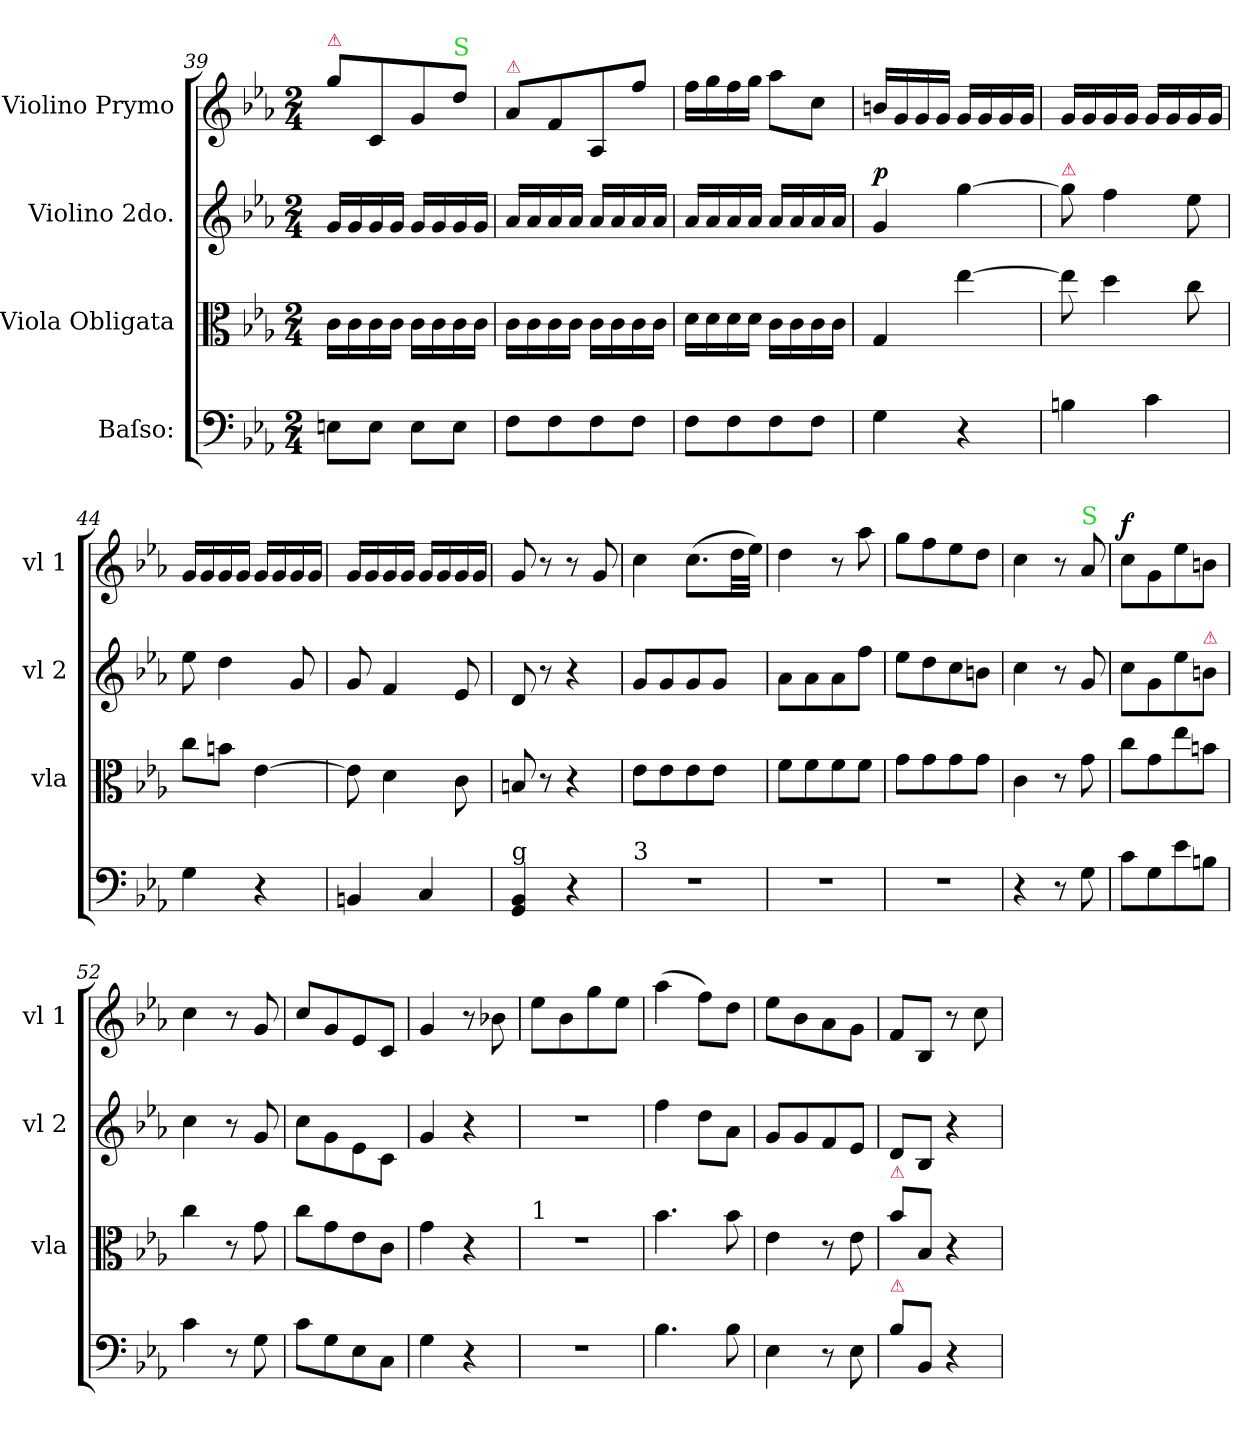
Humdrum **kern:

**kern	**kern	**dynam	**kern	**dynam	**kern	**dynam
*part4	*part3	*part3	*part2	*part2	*part1	*part1
*staff4	*staff3	*staff3	*staff2	*staff2	*staff1	*staff1
*I"Baſso:	*I"Viola Obligata	*	*I"Violino 2do.	*	*I"Violino Prymo	*
*	*I'vla	*	*I'vl 2	*	*I'vl 1	*
*clefF4	*clefC3	*	*clefG2	*	*clefG2	*
*k[b-e-a-]	*k[b-e-a-]	*	*k[b-e-a-]	*	*k[b-e-a-]	*
*E-:	*E-:	*	*E-:	*	*E-:	*
*M2/4	*M2/4	*	*M2/4	*	*M2/4	*
=39	=39	=39	=39	=39	=39	=39
!	!	!	!	!	!LO:TX:a:color=crimson:t=⚠	!
8En\L	16c\LL	.	16g/LL	.	8gg\L	.
.	16c\	.	16g/	.	.	.
8E\J	16c\	.	16g/	.	8c/	.
.	16c\JJ	.	16g/JJ	.	.	.
8E\L	16c\LL	.	16g/LL	.	8g/	.
.	16c\	.	16g/	.	.	.
!	!	!	!	!	!LO:TX:a:color=limegreen:t=S	!
8E\J	16c\	.	16g/	.	8dd/J	.
.	16c\JJ	.	16g/JJ	.	.	.
=40	=40	=40	=40	=40	=40	=40
!	!	!	!	!	!LO:TX:a:color=crimson:t=⚠	!
8F\L	16c\LL	.	16a-/LL	.	8a-/L	.
.	16c\	.	16a-/	.	.	.
8F\	16c\	.	16a-/	.	8f/	.
.	16c\JJ	.	16a-/JJ	.	.	.
8F\	16c\LL	.	16a-/LL	.	8A-/	.
.	16c\	.	16a-/	.	.	.
8F\J	16c\	.	16a-/	.	8ff\J	.
.	16c\JJ	.	16a-/JJ	.	.	.
=41	=41	=41	=41	=41	=41	=41
8F\L	16d\LL	.	16a-/LL	.	16ff\LL	.
.	16d\	.	16a-/	.	16gg\	.
8F\	16d\	.	16a-/	.	16ff\	.
.	16d\JJ	.	16a-/JJ	.	16gg\JJ	.
8F\	16c\LL	.	16a-/LL	.	8aa-\L	.
.	16c\	.	16a-/	.	.	.
8F\J	16c\	.	16a-/	.	8cc\J	.
.	16c\JJ	.	16a-/JJ	.	.	.
=42	=42	=42	=42	=42	=42	=42
!	!	!	!	!LO:DY:a	!	!LO:DY:a
4G\	4G/	.	4g/	p	16bn/LL	pi&colon;
.	.	.	.	.	16g/	.
.	.	.	.	.	16g/	.
.	.	.	.	.	16g/JJ	.
4r	[4ee-\	po&colon;	[4gg\	.	16g/LL	.
.	.	.	.	.	16g/	.
.	.	.	.	.	16g/	.
.	.	.	.	.	16g/JJ	.
=43	=43	=43	=43	=43	=43	=43
!	!	!	!LO:TX:a:color=crimson:t=⚠	!	!	!
4Bn\	8ee-\]	.	8gg\]	.	16g/LL	.
.	.	.	.	.	16g/	.
.	4dd\	.	4ff\	.	16g/	.
.	.	.	.	.	16g/JJ	.
4c\	.	.	.	.	16g/LL	.
.	.	.	.	.	16g/	.
.	8cc\	.	8ee-\	.	16g/	.
.	.	.	.	.	16g/JJ	.
=44	=44	=44	=44	=44	=44	=44
4G\	8cc\L	.	8ee-\	.	16g/LL	.
.	.	.	.	.	16g/	.
.	8bn\J	.	4dd\	.	16g/	.
.	.	.	.	.	16g/JJ	.
4r	[4e-\	.	.	.	16g/LL	.
.	.	.	.	.	16g/	.
.	.	.	8g/	.	16g/	.
.	.	.	.	.	16g/JJ	.
=45	=45	=45	=45	=45	=45	=45
4BBn/	8e-\]	.	8g/	.	16g/LL	.
.	.	.	.	.	16g/	.
.	4d\	.	4f/	.	16g/	.
.	.	.	.	.	16g/JJ	.
4C/	.	.	.	.	16g/LL	.
.	.	.	.	.	16g/	.
.	8c\	.	8e-/	.	16g/	.
.	.	.	.	.	16g/JJ	.
=46	=46	=46	=46	=46	=46	=46
!LO:TX:a:t=g	!	!	!	!	!	!
4GG/ 4BB-/	8Bn/	.	8d/	.	8g/	.
.	8r	.	8r	.	8r	.
4r	4r	.	4r	.	8r	.
.	.	.	.	.	8g/	.
=47	=47	=47	=47	=47	=47	=47
!LO:TX:a:t=3	!	!	!	!	!	!
2r	8e-\L	.	8g/L	.	4cc\	.
.	8e-\	.	8g/	.	.	.
.	8e-\	.	8g/	.	(8.cc\L	.
.	8e-\J	.	8g/J	.	.	.
.	.	.	.	.	32dd\LL	.
.	.	.	.	.	32ee-\JJJ)	.
=48	=48	=48	=48	=48	=48	=48
2r	8f\L	.	8a-\L	.	4dd\	.
.	8f\	.	8a-\	.	.	.
.	8f\	.	8a-\	.	8r	.
.	8f\J	.	8ff\J	.	8aa-\	.
=49	=49	=49	=49	=49	=49	=49
2r	8g\L	.	8ee-\L	.	8gg\L	.
.	8g\	.	8dd\	.	8ff\	.
.	8g\	.	8cc\	.	8ee-\	.
.	8g\J	.	8bn\J	.	8dd\J	.
=50	=50	=50	=50	=50	=50	=50
4r	4c\	.	4cc\	.	4cc\	.
8r	8r	.	8r	.	8r	.
!	!	!	!	!	!LO:TX:a:color=limegreen:t=S	!
8G\	8g\	.	8g/	.	8a-/	.
=51	=51	=51	=51	=51	=51	=51
!	!	!	!	!	!	!LO:DY:a
8c\L	8cc\L	.	8cc\L	.	8cc\L	f
8G\	8g\	.	8g\	.	8g\	.
8e-\	8ee-\	.	8ee-\	.	8ee-\	.
!	!	!	!LO:TX:a:color=crimson:t=⚠	!	!	!
8Bn\J	8bn\J	.	8bn\J	.	8bn\J	.
=52	=52	=52	=52	=52	=52	=52
4c\	4cc\	.	4cc\	.	4cc\	.
8r	8r	.	8r	.	8r	.
8G\	8g\	.	8g/	.	8g/	.
=53	=53	=53	=53	=53	=53	=53
8c\L	8cc\L	.	8cc\L	.	8cc/L	.
8G\	8g\	.	8g\	.	8g/	.
8E-\	8e-\	.	8e-\	.	8e-/	.
8C\J	8c\J	.	8c\J	.	8c/J	.
=54	=54	=54	=54	=54	=54	=54
4G\	4g\	.	4g/	.	4g/	.
4r	4r	.	4r	.	8r	.
.	.	.	.	.	8b-X\	.
=55	=55	=55	=55	=55	=55	=55
!	!LO:TX:a:t=1	!	!	!	!	!
2r	2r	.	2r	.	8ee-\L	.
.	.	.	.	.	8b-\	.
.	.	.	.	.	8gg\	.
.	.	.	.	.	8ee-\J	.
=56	=56	=56	=56	=56	=56	=56
4.B-\	4.b-\	.	4ff\	.	(4aa-\	.
.	.	.	8dd\L	.	8ff\L)	.
8B-\	8b-\	.	8a-\J	.	8dd\J	.
=57	=57	=57	=57	=57	=57	=57
4E-\	4e-\	.	8g/L	.	8ee-\L	.
.	.	.	8g/	.	8b-\	.
8r	8r	.	8f/	.	8a-\	.
8E-\	8e-\	.	8e-/J	.	8g\J	.
=58	=58	=58	=58	=58	=58	=58
!	!LO:TX:a:color=crimson:t=⚠	!	!	!	!	!
!LO:TX:a:color=crimson:t=⚠	!	!	!	!	!	!
8B-\L	8b-\L	.	8d/L	.	8f/L	.
8BB-/J	8B-/J	.	8B-/J	.	8B-/J	.
4r	4r	.	4r	.	8r	.
.	.	.	.	.	8cc\	.
=	=	=	=	=	=	=
*-	*-	*-	*-	*-	*-	*-
